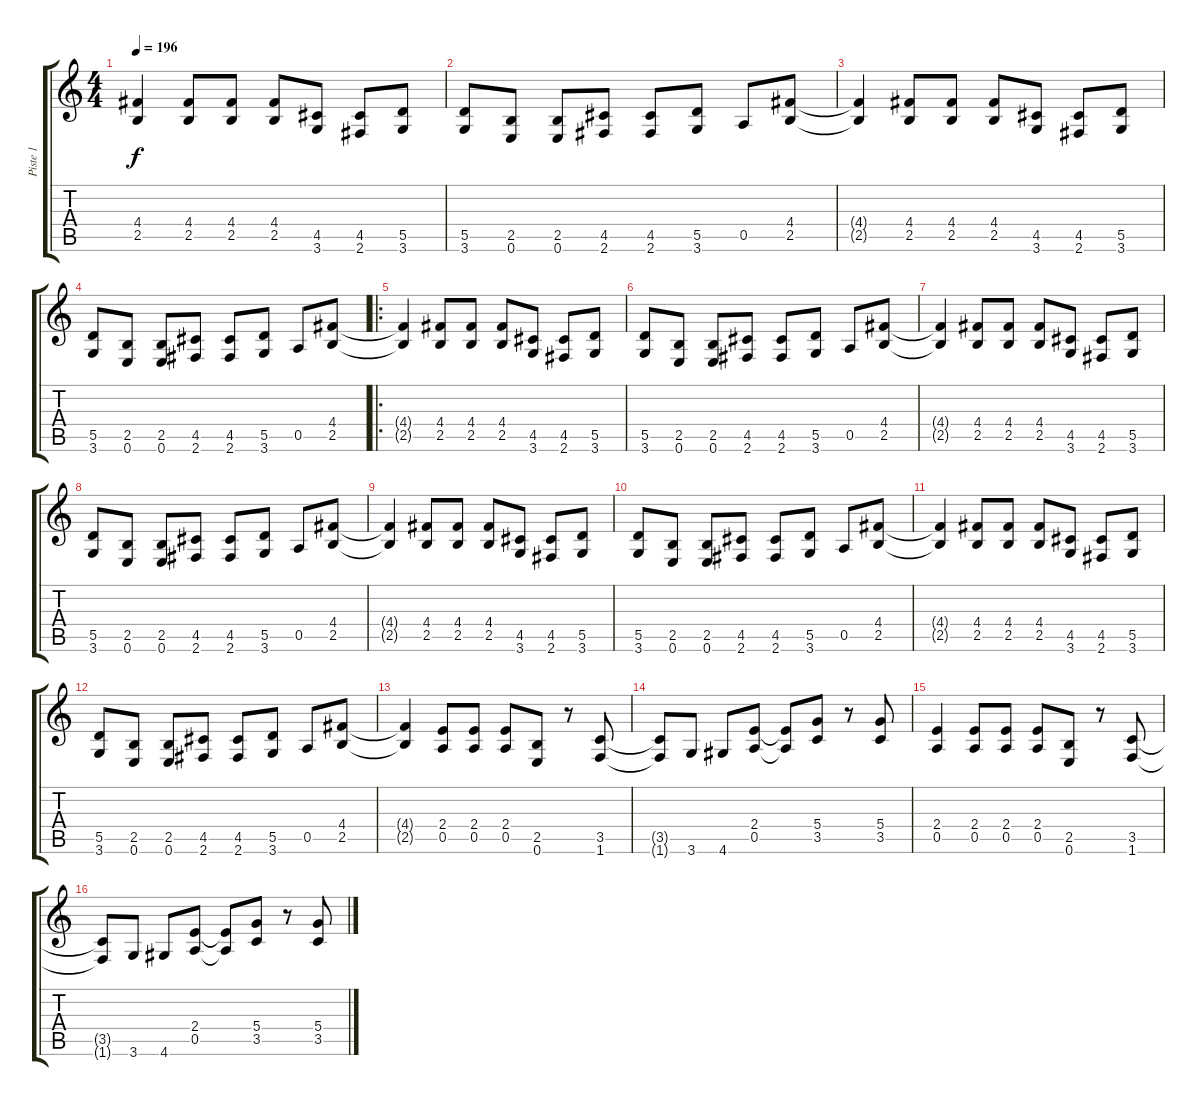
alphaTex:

\track ("Piste 1" "Piste 1") {instrument distortionguitar}
\staff {score tabs}
\tuning (E4 B3 G3 D3 A2 E2) {hide}
\ts (4 4)
\tempo 196
\clef g2
\ks c
(4.4{t} 2.5{t}).4{dy f} (4.4 2.5).8 (4.4 2.5).8 (4.4 2.5).8 (4.5 3.6).8 (4.5 2.6).8 (5.5 3.6).8 |
(5.5 3.6).8 (2.5 0.6).8 (2.5 0.6).8 (4.5 2.6).8 (4.5 2.6).8 (5.5 3.6).8 0.5.8 (4.4 2.5).8 |
(4.4{t} 2.5{t}).4 (4.4 2.5).8 (4.4 2.5).8 (4.4 2.5).8 (4.5 3.6).8 (4.5 2.6).8 (5.5 3.6).8 |
(5.5 3.6).8 (2.5 0.6).8 (2.5 0.6).8 (4.5 2.6).8 (4.5 2.6).8 (5.5 3.6).8 0.5.8 (4.4 2.5).8 |
\ro
(4.4{t} 2.5{t}).4 (4.4 2.5).8 (4.4 2.5).8 (4.4 2.5).8 (4.5 3.6).8 (4.5 2.6).8 (5.5 3.6).8 |
(5.5 3.6).8 (2.5 0.6).8 (2.5 0.6).8 (4.5 2.6).8 (4.5 2.6).8 (5.5 3.6).8 0.5.8 (4.4 2.5).8 |
(4.4{t} 2.5{t}).4 (4.4 2.5).8 (4.4 2.5).8 (4.4 2.5).8 (4.5 3.6).8 (4.5 2.6).8 (5.5 3.6).8 |
(5.5 3.6).8 (2.5 0.6).8 (2.5 0.6).8 (4.5 2.6).8 (4.5 2.6).8 (5.5 3.6).8 0.5.8 (4.4 2.5).8 |
(4.4{t} 2.5{t}).4 (4.4 2.5).8 (4.4 2.5).8 (4.4 2.5).8 (4.5 3.6).8 (4.5 2.6).8 (5.5 3.6).8 |
(5.5 3.6).8 (2.5 0.6).8 (2.5 0.6).8 (4.5 2.6).8 (4.5 2.6).8 (5.5 3.6).8 0.5.8 (4.4 2.5).8 |
(4.4{t} 2.5{t}).4 (4.4 2.5).8 (4.4 2.5).8 (4.4 2.5).8 (4.5 3.6).8 (4.5 2.6).8 (5.5 3.6).8 |
(5.5 3.6).8 (2.5 0.6).8 (2.5 0.6).8 (4.5 2.6).8 (4.5 2.6).8 (5.5 3.6).8 0.5.8 (4.4 2.5).8 |
(4.4{t} 2.5{t}).4 (2.4 0.5).8 (2.4 0.5).8 (2.4 0.5).8 (2.5 0.6).8 r.8 (3.5 1.6).8 |
(3.5{t} 1.6{t}).8 3.6.8 4.6.8 (2.4 0.5).8 (2.4{t} 0.5{t}).8 (5.4 3.5).8 r.8 (5.4 3.5).8 |
(2.4 0.5).4 (2.4 0.5).8 (2.4 0.5).8 (2.4 0.5).8 (2.5 0.6).8 r.8 (3.5 1.6).8 |
(3.5{t} 1.6{t}).8 3.6.8 4.6.8 (2.4 0.5).8 (2.4{t} 0.5{t}).8 (5.4 3.5).8 r.8 (5.4 3.5).8
